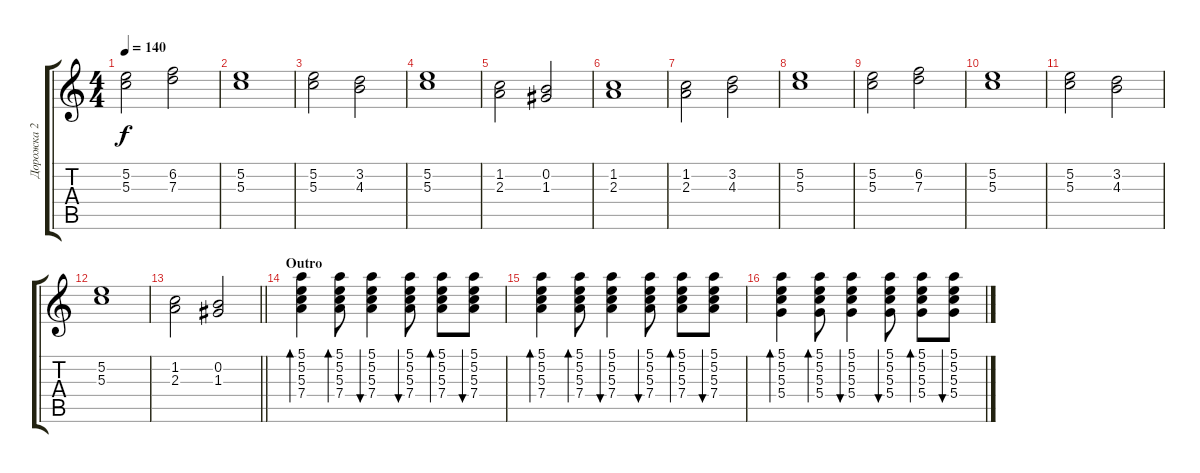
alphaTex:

\track ("Дорожка 2" "Дорожка 2") {instrument acousticguitarsteel}
\staff {score tabs}
\tuning (E4 B3 G3 D3 A2 E2) {hide}
\ts (4 4)
\tempo 140
\clef g2
\ks c
(5.2 5.3).2{dy f} (6.2 7.3).2 |
(5.2 5.3).1 |
(5.2 5.3).2 (3.2 4.3).2 |
(5.2 5.3).1 |
(1.2 2.3).2 (0.2 1.3).2 |
(1.2 2.3).1 |
(1.2 2.3).2 (3.2 4.3).2 |
(5.2 5.3).1 |
(5.2 5.3).2 (6.2 7.3).2 |
(5.2 5.3).1 |
(5.2 5.3).2 (3.2 4.3).2 |
(5.2 5.3).1 |
\barLineRight lightlight
(1.2 2.3).2 (0.2 1.3).2 |
\section ("" "Outro")
(5.1 5.2 5.3 7.4).4{bd 60} (5.1 5.2 5.3 7.4).8{bd 60} (5.1 5.2 5.3 7.4).4{bu 60} (5.1 5.2 5.3 7.4).8{bu 60} (5.1 5.2 5.3 7.4).8{bd 60} (5.1 5.2 5.3 7.4).8{bu 60} |
(5.1 5.2 5.3 7.4).4{bd 60} (5.1 5.2 5.3 7.4).8{bd 60} (5.1 5.2 5.3 7.4).4{bu 60} (5.1 5.2 5.3 7.4).8{bu 60} (5.1 5.2 5.3 7.4).8{bd 60} (5.1 5.2 5.3 7.4).8{bu 60} |
(5.1 5.2 5.3 5.4).4{bd 60} (5.1 5.2 5.3 5.4).8{bd 60} (5.1 5.2 5.3 5.4).4{bu 60} (5.1 5.2 5.3 5.4).8{bu 60} (5.1 5.2 5.3 5.4).8{bd 60} (5.1 5.2 5.3 5.4).8{bu 60}
